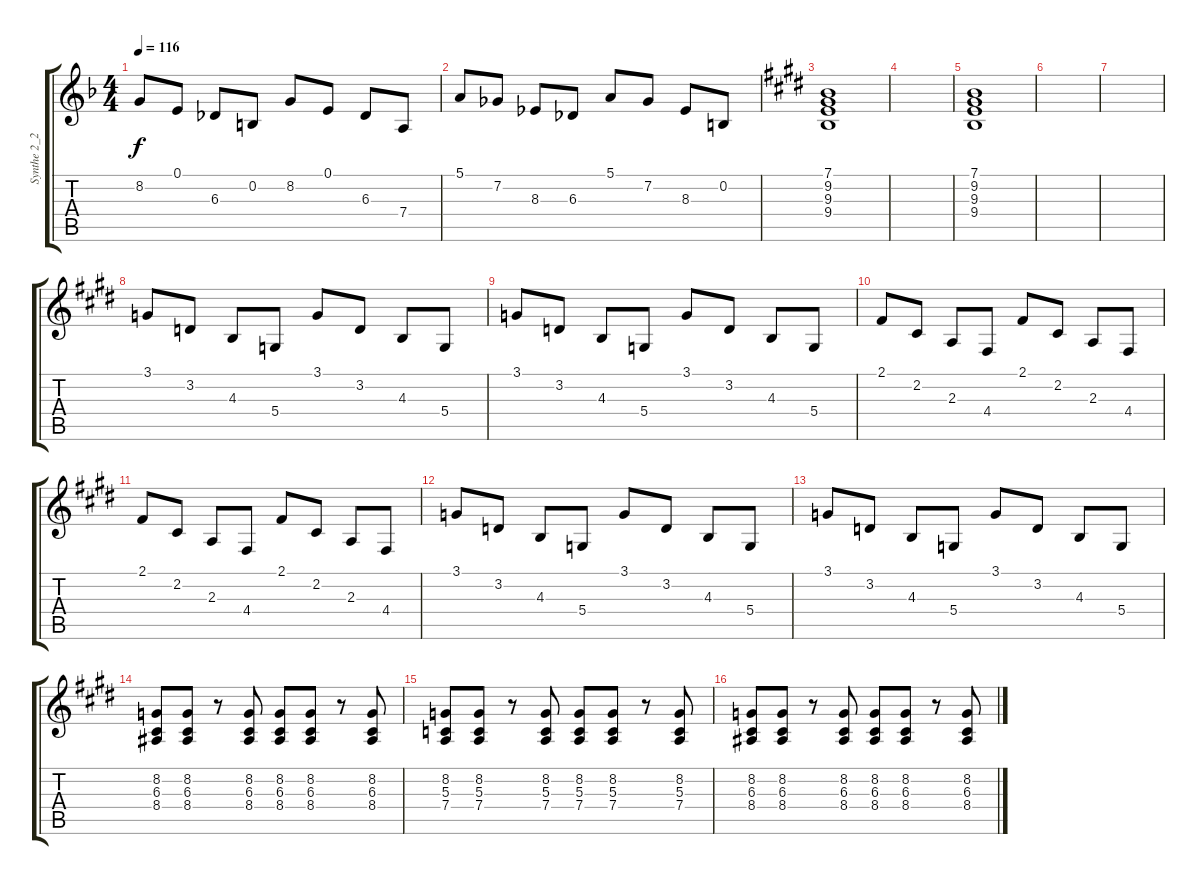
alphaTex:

\track ("Synthe 2_2" "Synthe 2_2") {instrument pad3polysynth}
\staff {score tabs}
\tuning (E4 B3 G3 D3 A2 E2) {hide}
\ts (4 4)
\tempo 116
\clef g2
\ks f
8.2.8{dy f} 0.1.8 6.3.8 0.2.8 8.2.8 0.1.8 6.3.8 7.4.8 |
5.1.8 7.2.8 8.3.8 6.3.8 5.1.8 7.2.8 8.3.8 0.2.8 |
\ks e
(7.1 9.2 9.3 9.4).1 |
|
(7.1 9.2 9.3 9.4).1 |
|
|
3.1.8 3.2.8 4.3.8 5.4.8 3.1.8 3.2.8 4.3.8 5.4.8 |
3.1.8 3.2.8 4.3.8 5.4.8 3.1.8 3.2.8 4.3.8 5.4.8 |
2.1.8 2.2.8 2.3.8 4.4.8 2.1.8 2.2.8 2.3.8 4.4.8 |
2.1.8 2.2.8 2.3.8 4.4.8 2.1.8 2.2.8 2.3.8 4.4.8 |
3.1.8 3.2.8 4.3.8 5.4.8 3.1.8 3.2.8 4.3.8 5.4.8 |
3.1.8 3.2.8 4.3.8 5.4.8 3.1.8 3.2.8 4.3.8 5.4.8 |
(8.2 6.3 8.4).8 (8.2 6.3 8.4).8 r.8 (8.2 6.3 8.4).8 (8.2 6.3 8.4).8 (8.2 6.3 8.4).8 r.8 (8.2 6.3 8.4).8 |
(8.2 5.3 7.4).8 (8.2 5.3 7.4).8 r.8 (8.2 5.3 7.4).8 (8.2 5.3 7.4).8 (8.2 5.3 7.4).8 r.8 (8.2 5.3 7.4).8 |
(8.2 6.3 8.4).8 (8.2 6.3 8.4).8 r.8 (8.2 6.3 8.4).8 (8.2 6.3 8.4).8 (8.2 6.3 8.4).8 r.8 (8.2 6.3 8.4).8
